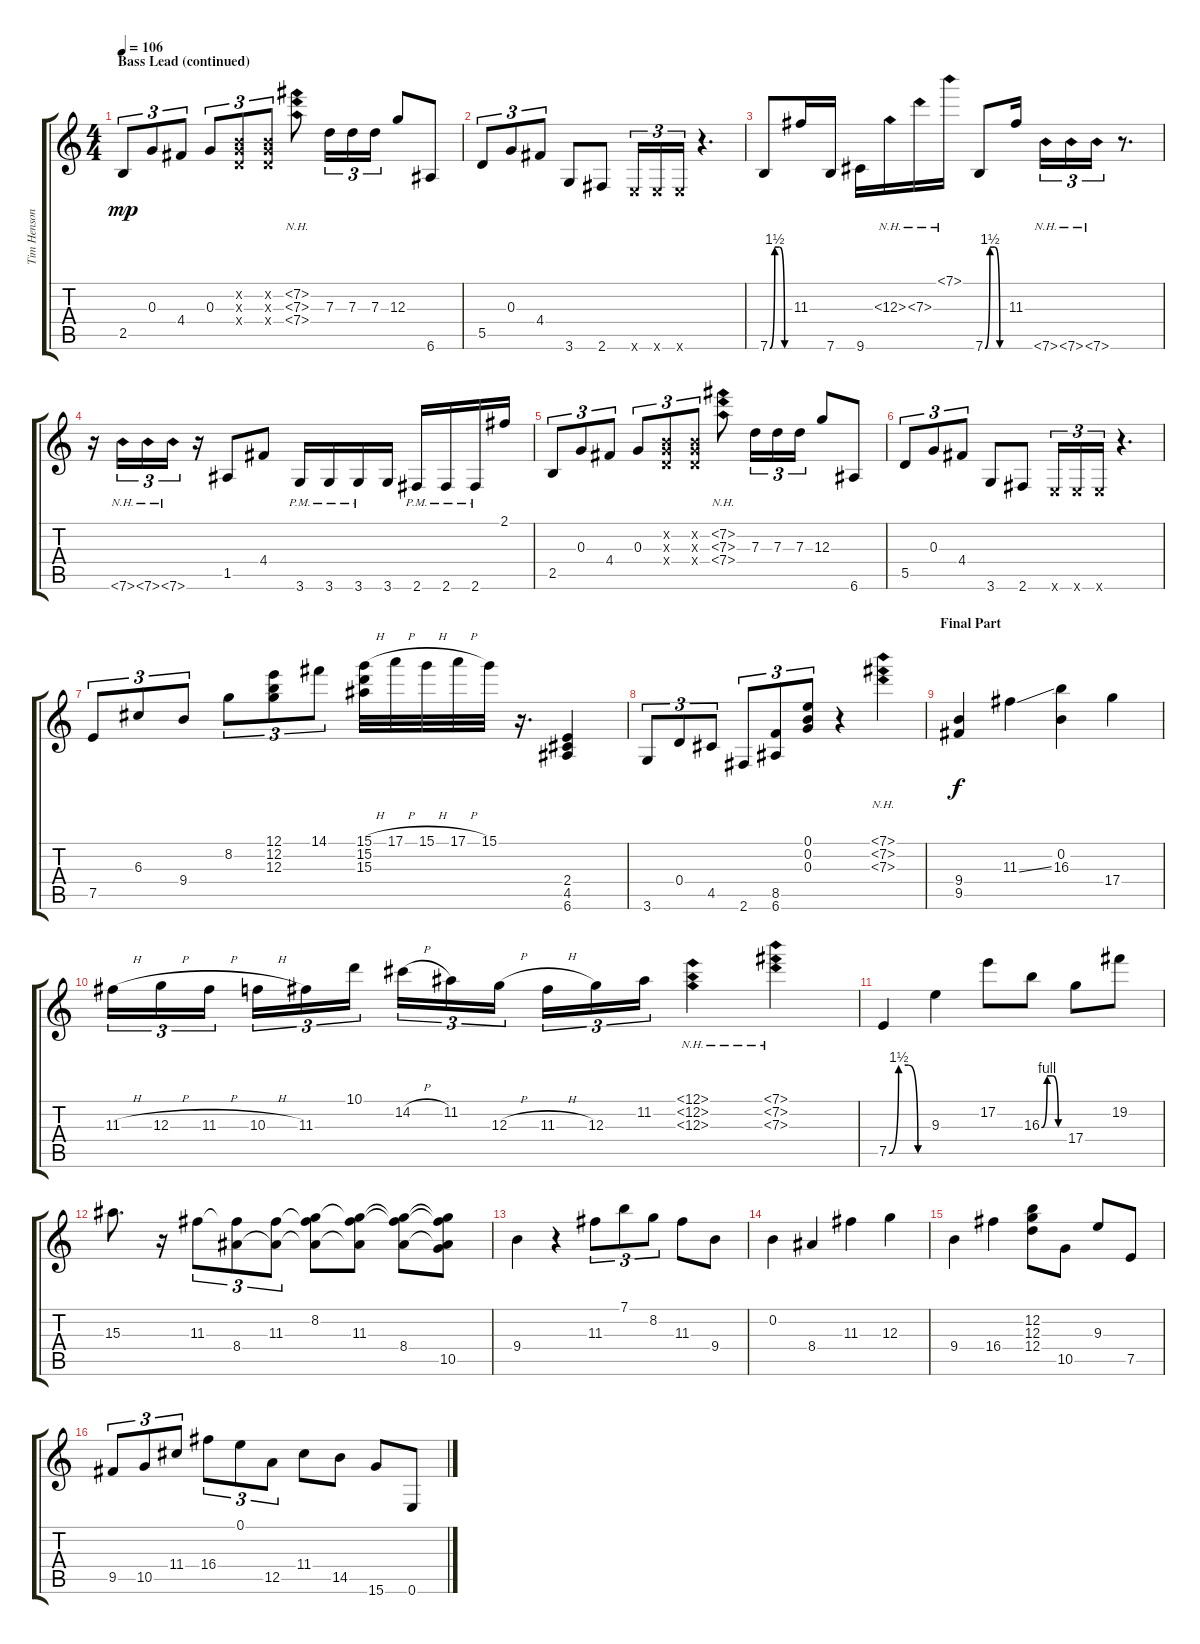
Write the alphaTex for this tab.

\track ("Tim Henson" "Tim Henson") {instrument electricguitarclean}
\staff {score tabs}
\tuning (E4 B3 G3 D3 A2 E2) {hide}
\ts (4 4)
\section ("" "Bass Lead (continued)")
\tempo 106
\clef g2
\ks c
2.5.8{tu (3 2) dy mp} 0.3.8{tu (3 2)} 4.4.8{tu (3 2)} 0.3.8{tu (3 2)} (0.2{x} 0.3{x} 0.4{x}).8{tu (3 2)} (0.2{x} 0.3{x} 0.4{x}).8{tu (3 2)} (7.2{nh} 7.3{nh} 7.4{nh}).8 7.3.16{tu (3 2)} 7.3.16{tu (3 2)} 7.3.16{tu (3 2)} 12.3.8 6.6.8 |
5.5.8{tu (3 2)} 0.3.8{tu (3 2)} 4.4.8{tu (3 2)} 3.6.8 2.6.8 0.6{x}.16{tu (3 2)} 0.6{x}.16{tu (3 2)} 0.6{x}.16{tu (3 2)} r.4{d} |
7.6{be (custom 0 0 15 6 30 6 45 0 60 0)}.8 11.3.16 7.6.16 9.6.16 12.3{nh}.16 7.3{nh}.16 7.1{nh}.16 7.6{be (custom 0 0 15 6 30 6 45 0 60 0)}.8 11.3.16 7.6{nh}.16{tu (3 2)} 7.6{nh}.16{tu (3 2)} 7.6{nh}.16{tu (3 2)} r.8{d} |
r.16 7.6{nh}.16{tu (3 2)} 7.6{nh}.16{tu (3 2)} 7.6{nh}.16{tu (3 2)} r.16 1.5.8 4.4.8 3.6{pm}.16 3.6{pm}.16 3.6{pm}.16 3.6.16 2.6{pm}.16 2.6{pm}.16 2.6{pm}.16 2.1.16 |
2.5.8{tu (3 2)} 0.3.8{tu (3 2)} 4.4.8{tu (3 2)} 0.3.8{tu (3 2)} (0.2{x} 0.3{x} 0.4{x}).8{tu (3 2)} (0.2{x} 0.3{x} 0.4{x}).8{tu (3 2)} (7.2{nh} 7.3{nh} 7.4{nh}).8 7.3.16{tu (3 2)} 7.3.16{tu (3 2)} 7.3.16{tu (3 2)} 12.3.8 6.6.8 |
5.5.8{tu (3 2)} 0.3.8{tu (3 2)} 4.4.8{tu (3 2)} 3.6.8 2.6.8 0.6{x}.16{tu (3 2)} 0.6{x}.16{tu (3 2)} 0.6{x}.16{tu (3 2)} r.4{d} |
7.5.8{tu (3 2)} 6.3.8{tu (3 2)} 9.4.8{tu (3 2)} 8.2.8{tu (3 2)} (12.1 12.2 12.3).8{tu (3 2)} 14.1.8{tu (3 2)} (15.1{h} 15.2 15.3).32 17.1{h}.32 15.1{h}.32 17.1{h}.32 15.1.32 r.16{d} (2.4 4.5 6.6).4 |
3.6.8{tu (3 2)} 0.4.8{tu (3 2)} 4.5.8{tu (3 2)} 2.6.8{tu (3 2)} (8.5 6.6).8{tu (3 2)} (0.1 0.2 0.3).8{tu (3 2)} r.4 (7.1{nh} 7.2{nh} 7.3{nh}).4 |
\section ("" "Final Part")
(9.4 9.5).4{dy f} 11.3{ss}.4 (0.2 16.3).4 17.4.4 |
11.3{h}.16{tu (3 2)} 12.3{h}.16{tu (3 2)} 11.3{h}.16{tu (3 2)} 10.3{h}.16{tu (3 2)} 11.3.16{tu (3 2)} 10.1.16{tu (3 2)} 14.2{h}.16{tu (3 2)} 11.2.16{tu (3 2)} 12.3{h}.16{tu (3 2)} 11.3{h}.16{tu (3 2)} 12.3.16{tu (3 2)} 11.2.16{tu (3 2)} (12.1{nh} 12.2{nh} 12.3{nh}).4 (7.1{nh} 7.2{nh} 7.3{nh}).4 |
7.5{be (custom 0 0 15 6 30 6 45 0 60 0)}.4 9.3.4 17.2.8 16.3{be (custom 0 0 15 4 30 4 45 0 60 0)}.8 17.4.8 19.2.8 |
15.3.8{d} r.16 11.3.8{tu (3 2)} (11.3{t} 8.4).8{tu (3 2)} (11.3 8.4{t}).8{tu (3 2)} (8.2 11.3{t} 8.4{t}).8 (8.2{t} 11.3 8.4{t}).8 (8.2{t} 11.3{t} 8.4).8 (8.2{t} 11.3{t} 8.4{t} 10.5).8 |
9.4.4 r.4 11.3.8{tu (3 2)} 7.1.8{tu (3 2)} 8.2.8{tu (3 2)} 11.3.8 9.4.8 |
0.2.4 8.4.4 11.3.4 12.3.4 |
9.4.4 16.4.4 (12.2 12.3 12.4).8 10.5.8 9.3.8 7.5.8 |
9.5.8{tu (3 2)} 10.5.8{tu (3 2)} 11.4.8{tu (3 2)} 16.4.8{tu (3 2)} 0.1.8{tu (3 2)} 12.5.8{tu (3 2)} 11.4.8 14.5.8 15.6.8 0.6.8
